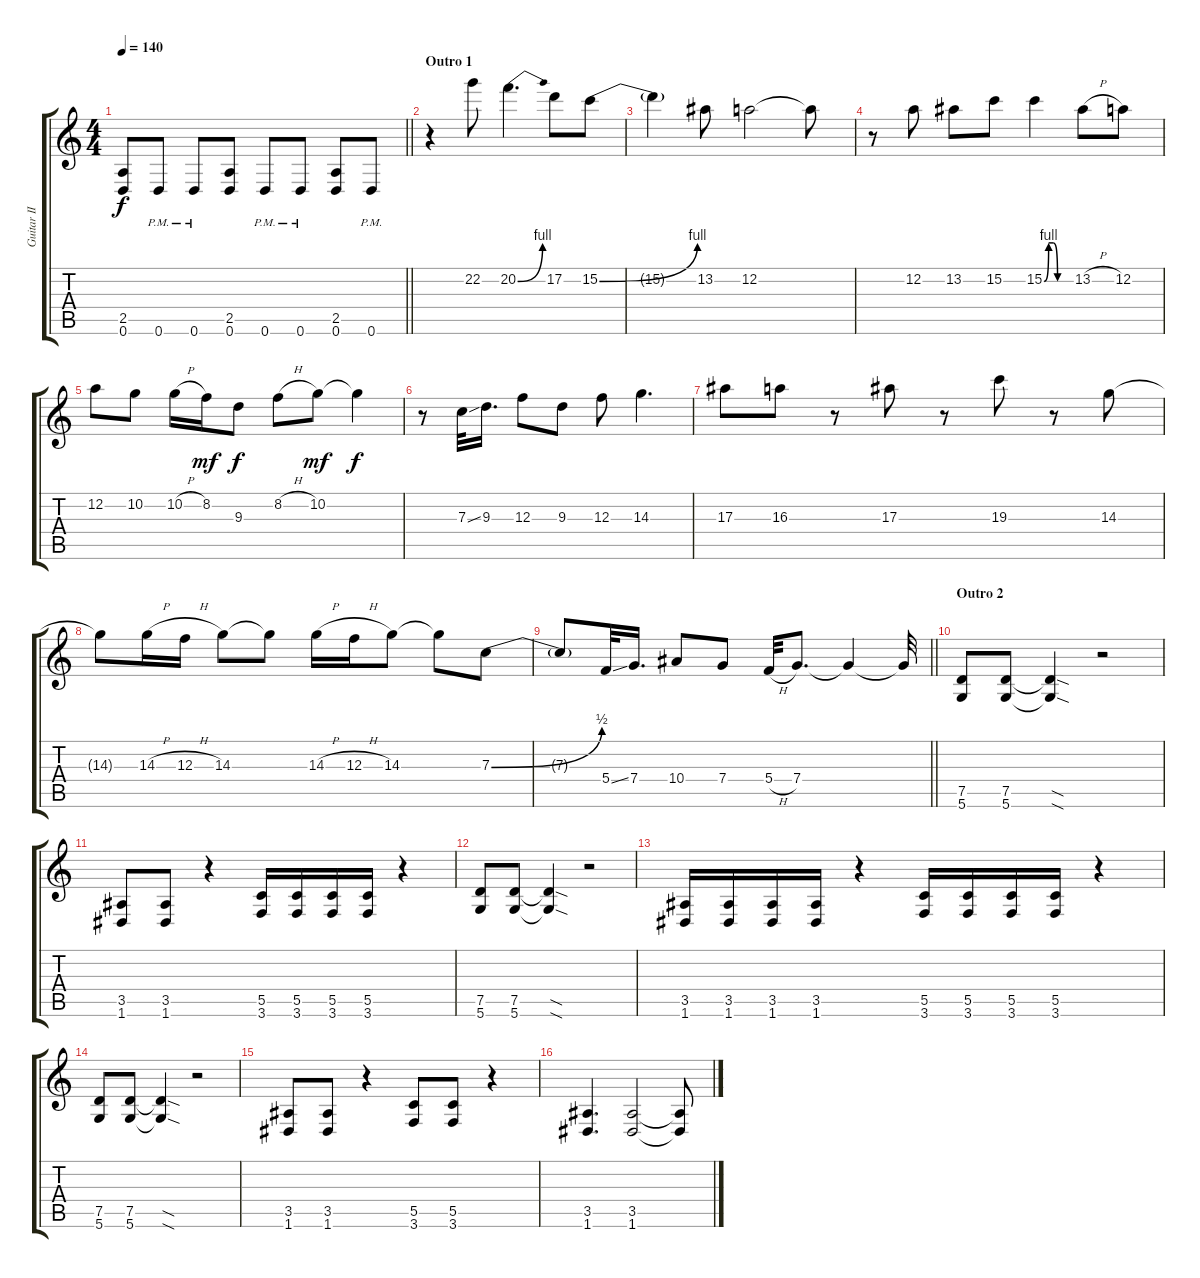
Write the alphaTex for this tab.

\track ("Guitar II" "Guitar II") {instrument acousticguitarsteel}
\staff {score tabs}
\tuning (D4 A3 F3 C3 G2 D2) {hide}
\ts (4 4)
\tempo 140
\clef g2
\barLineRight lightlight
\ks c
(2.5 0.6).8{dy f} 0.6{pm}.8 0.6{pm}.8 (2.5 0.6).8 0.6{pm}.8 0.6{pm}.8 (2.5 0.6).8 0.6{pm}.8 |
\section ("" "Outro 1")
r.4 22.2.8{volume 12 instrument acousticguitarsteel} 20.2{be (bend 0 0 60 4)}.4{d} 17.2.8 15.2{be (bend 0 0 60 4)}.8 |
15.2{t}.4 13.2.8 12.2.2 12.2{t}.8 |
r.8 12.2.8 13.2.8 15.2.8 15.2{be (custom 0 0 10 4 20 4 30 0 60 0)}.4 13.2{h}.8 12.2.8 |
12.2.8 10.2.8 10.2{h}.16 8.2.16{dy mf} 9.3.8{dy f} 8.2{h}.8 10.2.8{dy mf} 10.2{t}.4{dy f} |
r.8 7.3{ss}.32 9.3.16{d} 12.3.8 9.3.8 12.3.8 14.3.4{d} |
17.3.8 16.3.8 r.8 17.3.8 r.8 19.3.8 r.8 14.3.8 |
14.3{t}.8 14.3{h}.16 12.3{h}.16 14.3.8 14.3{t}.8 14.3{h}.16 12.3{h}.16 14.3.8 14.3{t}.8 7.3{be (bend 0 0 60 2)}.8 |
\barLineRight lightlight
7.3{t}.8 5.4{ss}.32 7.4.16{d} 10.4.8 7.4.8 5.4{h}.32 7.4.8{d} 7.4{t}.4 7.4{t}.32 |
\section ("" "Outro 2")
(7.5 5.6).8{volume 6 instrument distortionguitar} (7.5 5.6).8 (7.5{sod t} 5.6{sod t}).4 r.2 |
(3.5 1.6).8 (3.5 1.6).8 r.4 (5.5 3.6).16 (5.5 3.6).16 (5.5 3.6).16 (5.5 3.6).16 r.4 |
(7.5 5.6).8 (7.5 5.6).8 (7.5{sod t} 5.6{sod t}).4 r.2 |
(3.5 1.6).16 (3.5 1.6).16 (3.5 1.6).16 (3.5 1.6).16 r.4 (5.5 3.6).16 (5.5 3.6).16 (5.5 3.6).16 (5.5 3.6).16 r.4 |
(7.5 5.6).8 (7.5 5.6).8 (7.5{sod t} 5.6{sod t}).4 r.2 |
(3.5 1.6).8 (3.5 1.6).8 r.4 (5.5 3.6).8 (5.5 3.6).8 r.4 |
(3.5 1.6).4{d} (3.5 1.6).2 (3.5{t} 1.6{t}).8
